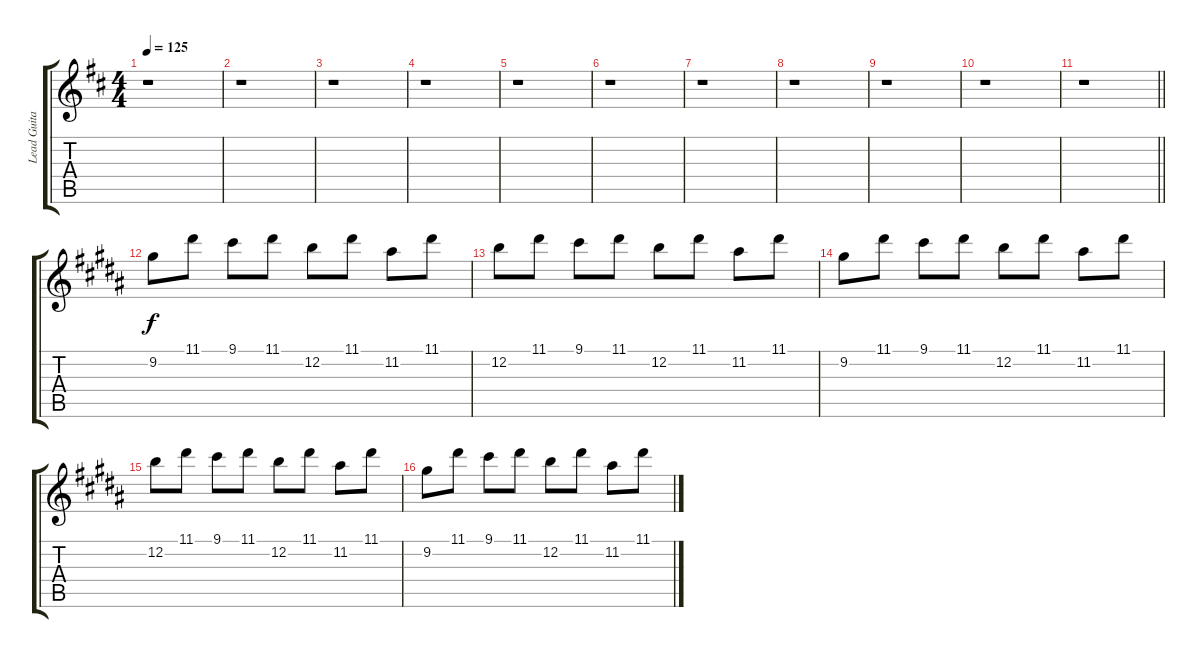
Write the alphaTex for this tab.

\track ("Lead Guitar" "Lead Guita") {instrument overdrivenguitar}
\staff {score tabs}
\tuning (E4 B3 G3 D3 A2 E2) {hide}
\ts (4 4)
\tempo 125
\clef g2
\ks d
r.1{dy f} |
r.1 |
r.1 |
r.1 |
r.1 |
r.1 |
r.1 |
r.1 |
r.1 |
r.1 |
\barLineRight lightlight
r.1 |
\ks b
9.2.8 11.1.8 9.1.8 11.1.8 12.2.8 11.1.8 11.2.8 11.1.8 |
12.2.8 11.1.8 9.1.8 11.1.8 12.2.8 11.1.8 11.2.8 11.1.8 |
9.2.8 11.1.8 9.1.8 11.1.8 12.2.8 11.1.8 11.2.8 11.1.8 |
12.2.8 11.1.8 9.1.8 11.1.8 12.2.8 11.1.8 11.2.8 11.1.8 |
9.2.8 11.1.8 9.1.8 11.1.8 12.2.8 11.1.8 11.2.8 11.1.8
